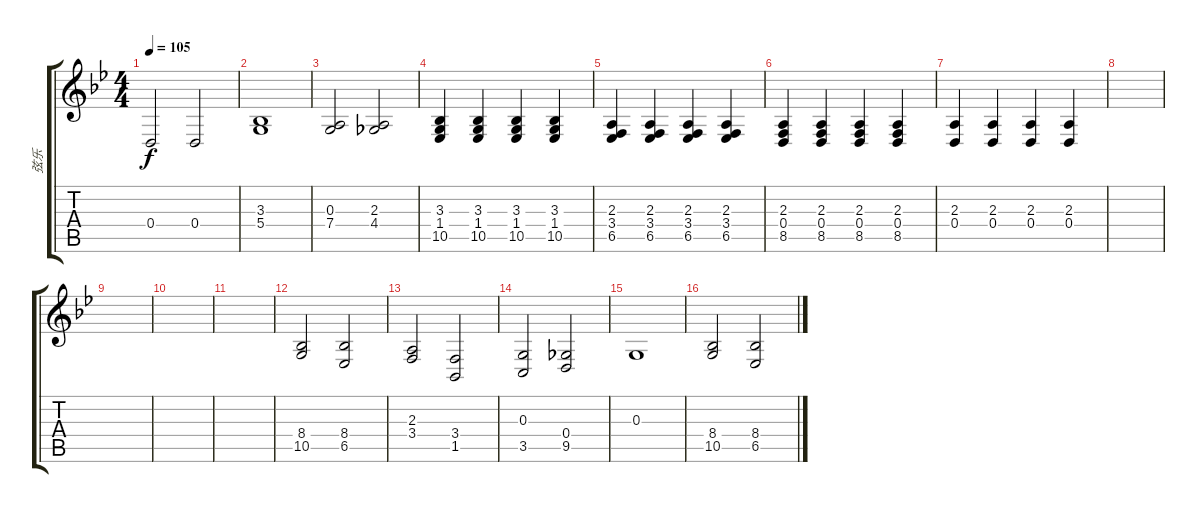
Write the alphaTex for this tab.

\track ("弦乐" "弦乐") {instrument stringensemble1}
\staff {score tabs}
\tuning (E4 B3 G3 D3 A2 E2) {hide}
\ts (4 4)
\tempo 105
\clef g2
\ks bb
0.4.2{dy f} 0.4.2 |
(3.3 5.4).1 |
(0.3 7.4).2 (2.3 4.4).2 |
(3.3 1.4 10.5).4 (3.3 1.4 10.5).4 (3.3 1.4 10.5).4 (3.3 1.4 10.5).4 |
(2.3 3.4 6.5).4 (2.3 3.4 6.5).4 (2.3 3.4 6.5).4 (2.3 3.4 6.5).4 |
(2.3 0.4 8.5).4 (2.3 0.4 8.5).4 (2.3 0.4 8.5).4 (2.3 0.4 8.5).4 |
(2.3 0.4).4 (2.3 0.4).4 (2.3 0.4).4 (2.3 0.4).4 |
|
|
|
|
(8.4 10.5).2 (8.4 6.5).2 |
(2.3 3.4).2 (3.4 1.5).2 |
(0.3 3.5).2 (0.4 9.5).2 |
0.3.1 |
(8.4 10.5).2 (8.4 6.5).2
